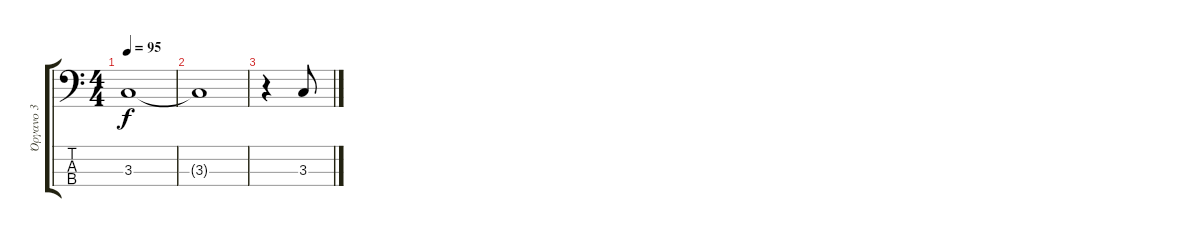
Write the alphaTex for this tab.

\track ("Όργανο 3" "Όργανο 3") {instrument electricbassfinger}
\staff {score tabs}
\tuning (G2 D2 A1 E1) {hide}
\ts (4 4)
\tempo 95
\clef f4
\ks c
3.3.1{dy f} |
3.3{t}.1 |
r.4 3.3.8
